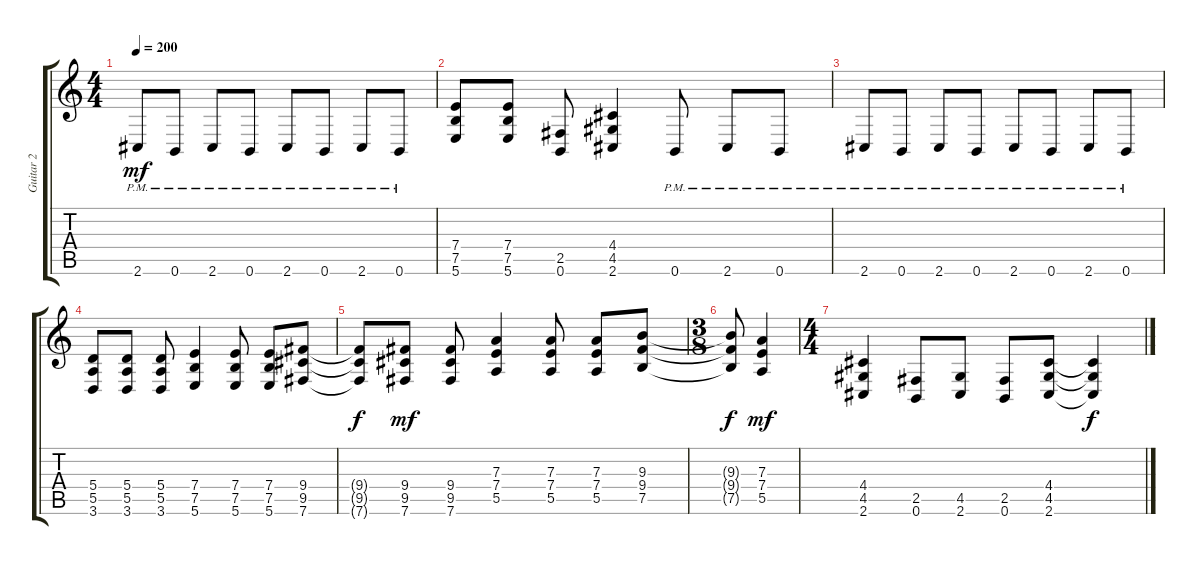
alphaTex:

\track ("Guitar 2" "Guitar 2") {instrument distortionguitar}
\staff {score tabs}
\tuning (B3 Gb3 D3 A2 E2 B1) {hide}
\ts (4 4)
\tempo 200
\clef g2
\ks c
2.6{pm}.8{dy mf} 0.6{pm}.8 2.6{pm}.8 0.6{pm}.8 2.6{pm}.8 0.6{pm}.8 2.6{pm}.8 0.6{pm}.8 |
(7.4 7.5 5.6).8 (7.4 7.5 5.6).8 (2.5 0.6).8 (4.4 4.5 2.6).4 0.6{pm}.8 2.6{pm}.8 0.6{pm}.8 |
2.6{pm}.8 0.6{pm}.8 2.6{pm}.8 0.6{pm}.8 2.6{pm}.8 0.6{pm}.8 2.6{pm}.8 0.6{pm}.8 |
(5.4 5.5 3.6).8 (5.4 5.5 3.6).8 (5.4 5.5 3.6).8 (7.4 7.5 5.6).4 (7.4 7.5 5.6).8 (7.4 7.5 5.6).8 (9.4 9.5 7.6).8 |
(9.4{t} 9.5{t} 7.6{t}).8{dy f} (9.4 9.5 7.6).8{dy mf} (9.4 9.5 7.6).8 (7.3 7.4 5.5).4 (7.3 7.4 5.5).8 (7.3 7.4 5.5).8 (9.3 9.4 7.5).8 |
\ts (3 8)
(9.3{t} 9.4{t} 7.5{t}).8{dy f} (7.3 7.4 5.5).4{dy mf} |
\ts (4 4)
(4.4 4.5 2.6).4 (2.5 0.6).8 (4.5 2.6).8 (2.5 0.6).8 (4.4 4.5 2.6).8 (4.4{t} 4.5{t} 2.6{t}).4{dy f}
